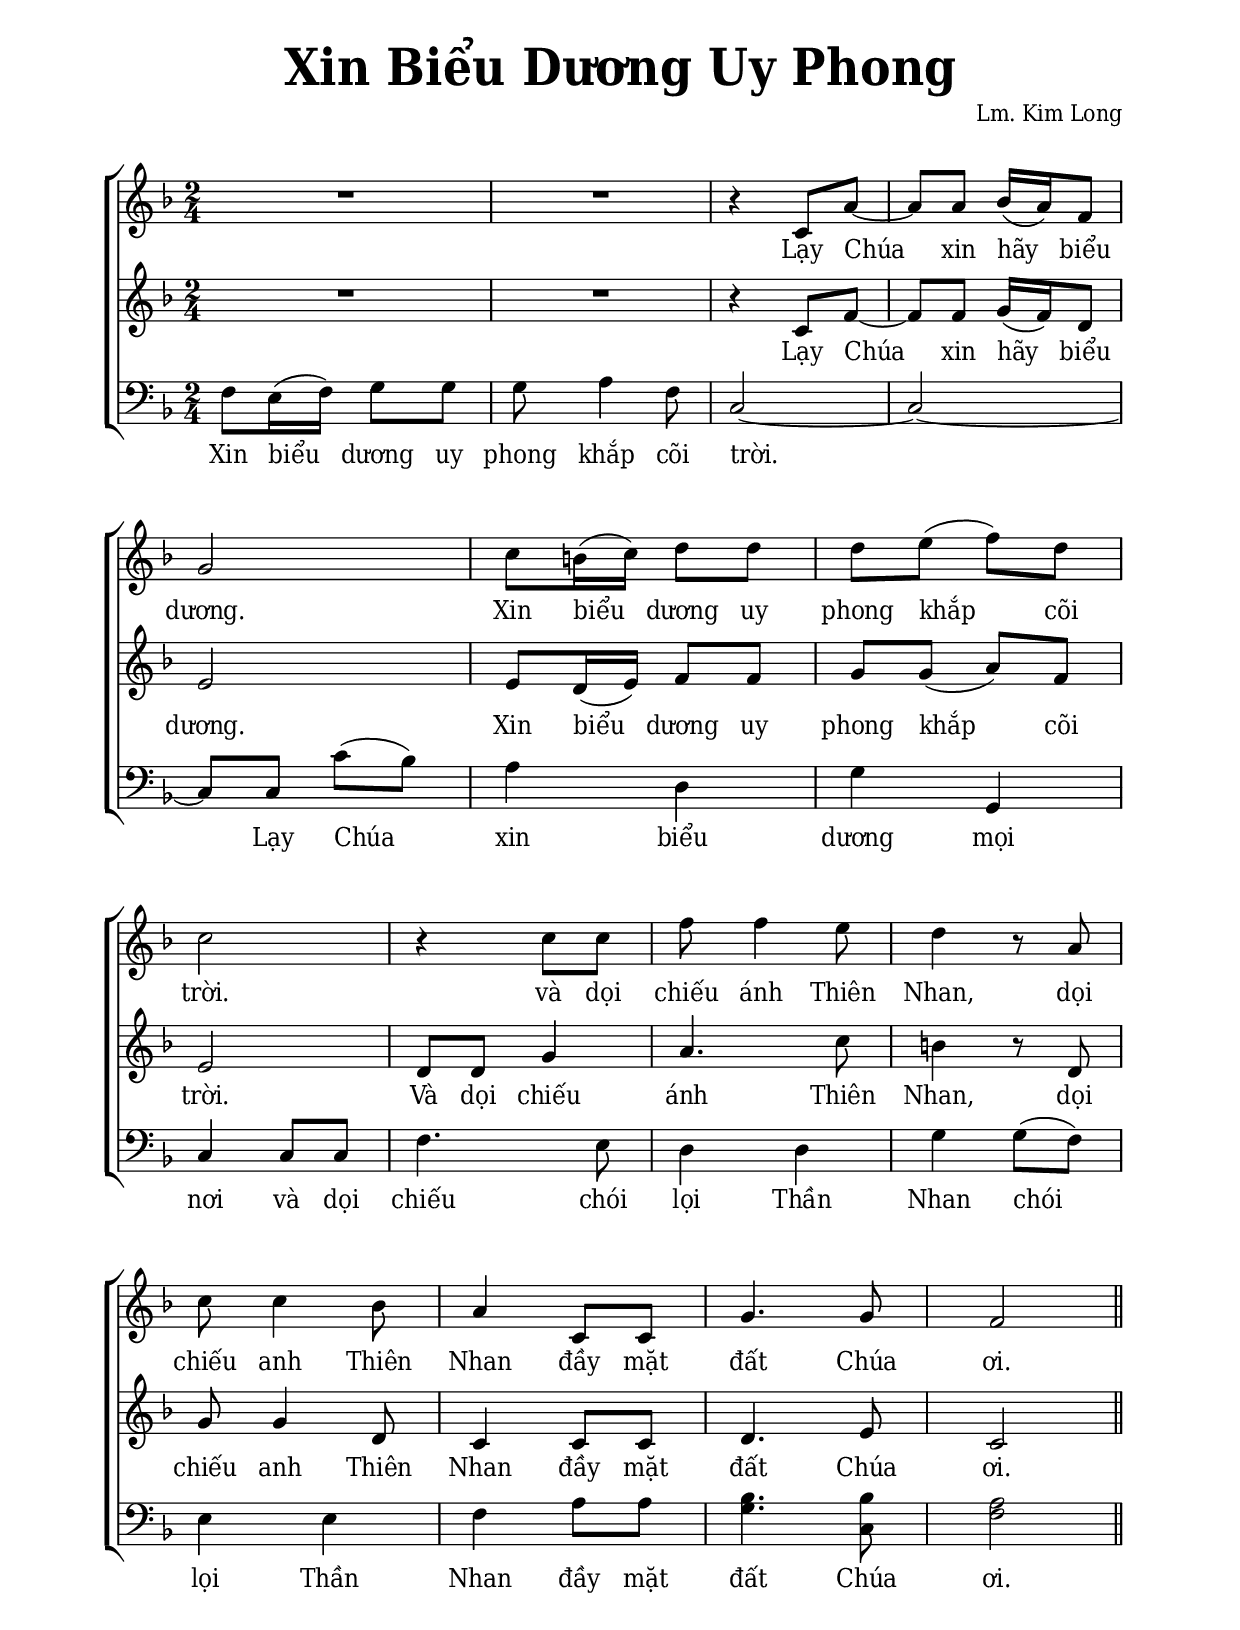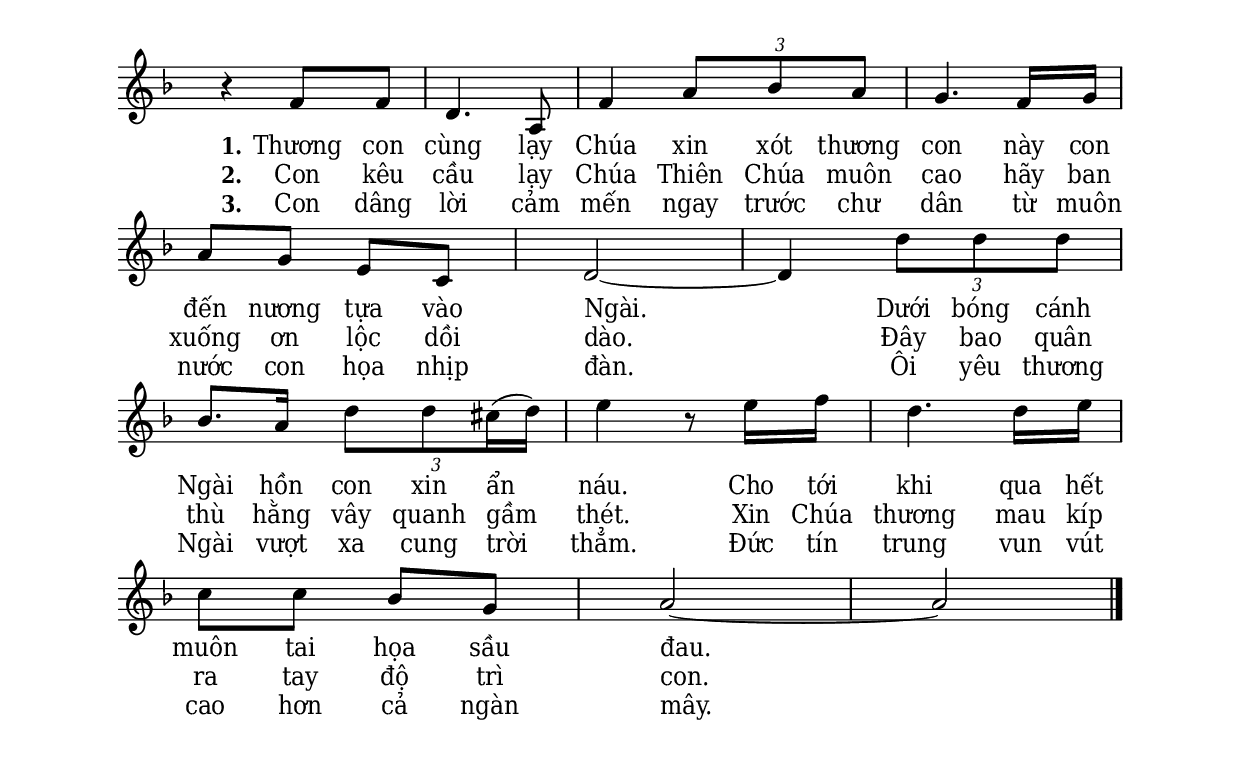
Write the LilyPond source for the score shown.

% Cài đặt chung
\version "2.22.1"
\include "english.ly"

\header {
  title = \markup { \fontsize #3 "Xin Biểu Dương Uy Phong" }
  composer = "Lm. Kim Long"
  arranger = " "
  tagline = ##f
}

% Nhạc
nhacDiepKhucSop = \relative c' {
  R2*2
  r4 c8 a' ~ |
  a a bf16 (a) f8 |
  g2 |
  c8 b!16 (c) d8 d |
  d e (f) d |
  c2 |
  r4 c8 c |
  f f4 e8 |
  d4 r8 a |
  c c4 bf8 |
  a4 c,8 c |
  g'4. g8 |
  f2 \bar "||"
}

nhacDiepKhucAlto = \relative c' {
  R2*2
  r4 c8 f ~ |
  f f g16 (f) d8 |
  e2 |
  e8 d16 (e) f8 f |
  g g (a) f |
  e2 |
  d8 d g4 |
  a4. c8 |
  b!4 r8 d, |
  g g4 d8 |
  c4 c8 c |
  d4. e8 |
  c2
}

nhacDiepKhucBas = \relative c {
  f8 e16 (f) g8 g |
  g a4 f8 |
  c2 ~ |
  c ~ |
  c8 c c' (bf) |
  a4 d, |
  g g, |
  c c8 c |
  f4. e8 |
  d4 d |
  g g8 (f) |
  e4 e |
  f a8 a |
  <bf g>4. <bf c,>8 |
  <a f>2
}

nhacPhienKhuc = \relative c' {
  r4 f8 f |
  d4. a8 |
  f'4 \tuplet 3/2 { a8 bf a } |
  g4. f16 g |
  a8 g e c |
  d2 ~ |
  d4 \tuplet 3/2 { d'8 d d } |
  bf8. a16 \tuplet 3/2 { d8 d cs16 (d) } |
  e4 r8 e16 f |
  d4. d16 e |
  c8 c bf g |
  a2 ~ |
  a \bar "|."
}

% Lời
loiDiepKhucSop = \lyricmode {
  Lạy Chúa xin hãy biểu dương.
  Xin biểu dương uy phong khắp cõi trời.
  và dọi chiếu ánh Thiên Nhan,
  dọi chiếu anh Thiên Nhan đầy mặt đất Chúa ơi.
}

loiDiepKhucAlto = \lyricmode {
  Lạy Chúa xin hãy biểu dương.
  Xin biểu dương uy phong khắp cõi trời.
  Và dọi chiếu ánh Thiên Nhan,
  dọi chiếu anh Thiên Nhan đầy mặt đất Chúa ơi.
}

loiDiepKhucBas = \lyricmode {
  Xin biểu dương uy phong khắp cõi trời.
  Lạy Chúa xin biểu dương mọi nơi
  và dọi chiếu chói lọi Thần Nhan
  chói lọi Thần Nhan đầy mặt đất Chúa ơi.
}

loiPhienKhucMot = \lyricmode {
  \set stanza = #"1."
  Thương con cùng lạy Chúa xin xót thương con
  này con đến nương tựa vào Ngài.
  Dưới bóng cánh Ngài hồn con xin ẩn náu.
  Cho tới khi qua hết muôn tai họa sầu đau.
}

loiPhienKhucHai = \lyricmode {
  \set stanza = #"2."
  Con kêu cầu lạy Chúa Thiên Chúa muôn cao
  hãy ban xuống ơn lộc dồi dào.
  Đây bao quân thù hằng vây quanh gầm thét.
  Xin Chúa thương mau kíp ra tay độ trì con.
}

loiPhienKhucBa = \lyricmode {
  \set stanza = #"3."
  Con dâng lời cảm mến ngay trước chư dân
  từ muôn nước con họa nhịp đàn.
  Ôi yêu thương Ngài vượt xa cung trời thẳm.
  Đức tín trung vun vút cao hơn cả ngàn mây.
}

% Dàn trang
\paper {
  #(set-paper-size "a4")
  top-margin = 15\mm
  bottom-margin = 15\mm
  left-margin = 20\mm
  right-margin = 20\mm
  indent = #0
  #(define fonts
    (make-pango-font-tree
      "Deja Vu Serif Condensed"
      "Deja Vu Serif Condensed"
      "Deja Vu Serif Condensed"
      (/ 20 20)))
  print-page-number = #f
  %page-count = #1
}

TongNhip = {
  \key f \major \time 2/4
  \set Timing.beamExceptions = #'()
  \set Timing.baseMoment = #(ly:make-moment 1/4)
}

\score {
  \new ChoirStaff <<
    \new Staff <<
      \new Voice = "beSop" {
        \clef treble \TongNhip \nhacDiepKhucSop
      }
      \new Lyrics \lyricsto beSop \loiDiepKhucSop
    >>
    \new Staff <<
      \new Voice = "beAlto" {
        \clef treble \TongNhip \nhacDiepKhucAlto
      }
      \new Lyrics \lyricsto beAlto \loiDiepKhucAlto
    >>
    \new Staff <<
        \clef "bass"
        \new Voice = beBas {
          \TongNhip \nhacDiepKhucBas
        }
      \new Lyrics \lyricsto beBas \loiDiepKhucBas
    >>
  >>
  \layout {
    %\override Lyrics.LyricText.font-size = #+2.2
    \override Lyrics.LyricSpace.minimum-distance = #2.0
    \override Score.BarNumber.break-visibility = ##(#f #f #f)
    \override Score.SpacingSpanner.uniform-stretching = ##t
  }
}

\score {
  \new ChoirStaff <<
    \new Staff
      <<
      \new Voice = beSop {
        \key f \major \time 2/4 \nhacPhienKhuc
      }
    >>
    \new Lyrics \lyricsto beSop \loiPhienKhucMot
    \new Lyrics \lyricsto beSop \loiPhienKhucHai
    \new Lyrics \lyricsto beSop \loiPhienKhucBa
  >>
  \layout {
    \override Staff.TimeSignature.transparent = ##t
    %\override Lyrics.LyricText.font-size = #+2.2
    \override Lyrics.LyricSpace.minimum-distance = #2.0
    \override Score.BarNumber.break-visibility = ##(#f #f #f)
    \override Score.SpacingSpanner.uniform-stretching = ##t
  } 
}
